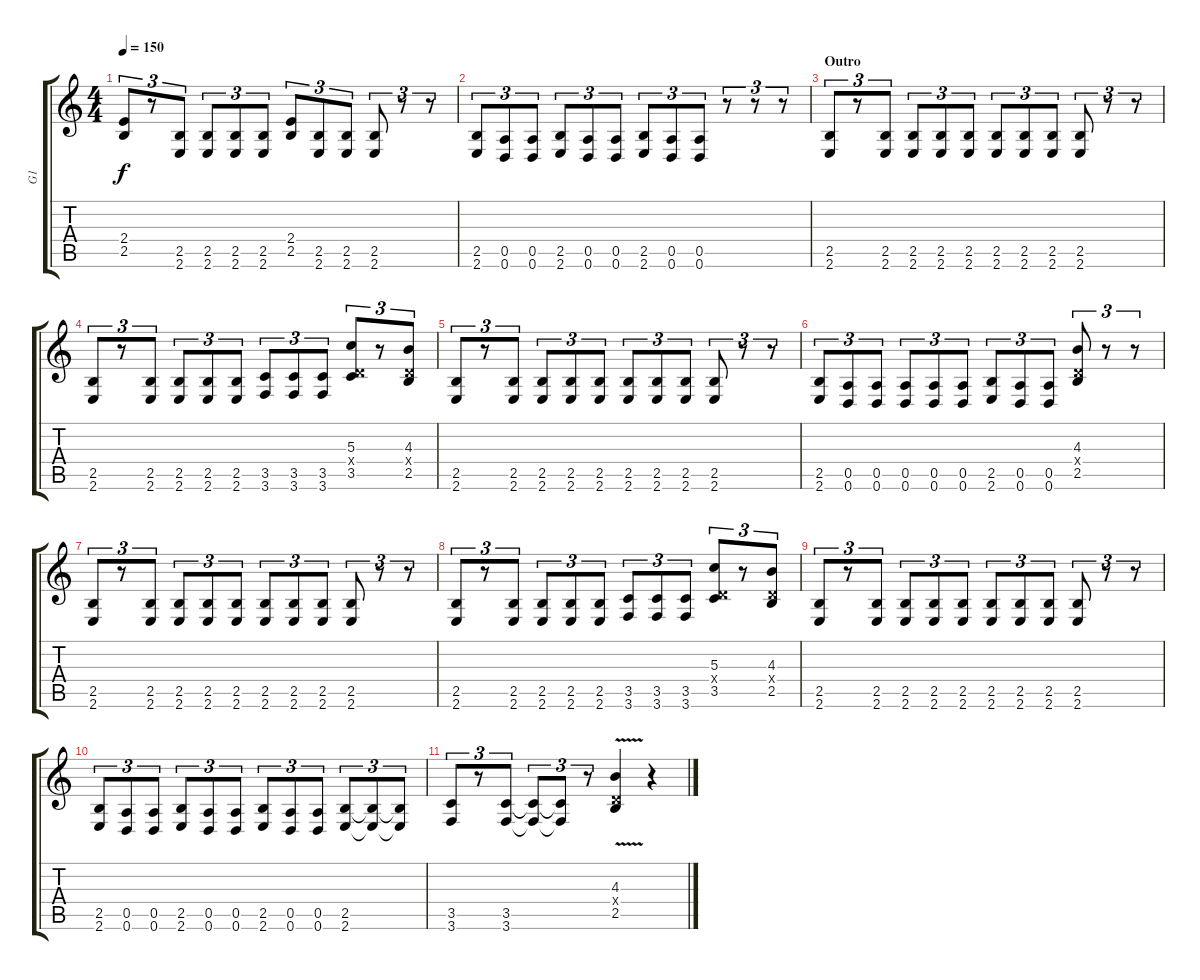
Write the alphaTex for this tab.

\track ("G1" "G1") {instrument distortionguitar}
\staff {score tabs}
\tuning (E4 B3 G3 D3 A2 D2) {hide}
\ts (4 4)
\tempo 150
\clef g2
\ks c
(2.4 2.5).8{tu (3 2) dy f} r.8{tu (3 2)} (2.5 2.6).8{tu (3 2)} (2.5 2.6).8{tu (3 2)} (2.5 2.6).8{tu (3 2)} (2.5 2.6).8{tu (3 2)} (2.4 2.5).8{tu (3 2)} (2.5 2.6).8{tu (3 2)} (2.5 2.6).8{tu (3 2)} (2.5 2.6).8{tu (3 2)} r.8{tu (3 2)} r.8{tu (3 2)} |
(2.5 2.6).8{tu (3 2)} (0.5 0.6).8{tu (3 2)} (0.5 0.6).8{tu (3 2)} (2.5 2.6).8{tu (3 2)} (0.5 0.6).8{tu (3 2)} (0.5 0.6).8{tu (3 2)} (2.5 2.6).8{tu (3 2)} (0.5 0.6).8{tu (3 2)} (0.5 0.6).8{tu (3 2)} r.8{tu (3 2)} r.8{tu (3 2)} r.8{tu (3 2)} |
\section ("" "Outro")
(2.5 2.6).8{tu (3 2)} r.8{tu (3 2)} (2.5 2.6).8{tu (3 2)} (2.5 2.6).8{tu (3 2)} (2.5 2.6).8{tu (3 2)} (2.5 2.6).8{tu (3 2)} (2.5 2.6).8{tu (3 2)} (2.5 2.6).8{tu (3 2)} (2.5 2.6).8{tu (3 2)} (2.5 2.6).8{tu (3 2)} r.8{tu (3 2)} r.8{tu (3 2)} |
(2.5 2.6).8{tu (3 2)} r.8{tu (3 2)} (2.5 2.6).8{tu (3 2)} (2.5 2.6).8{tu (3 2)} (2.5 2.6).8{tu (3 2)} (2.5 2.6).8{tu (3 2)} (3.5 3.6).8{tu (3 2)} (3.5 3.6).8{tu (3 2)} (3.5 3.6).8{tu (3 2)} (5.3 0.4{x} 3.5).8{tu (3 2)} r.8{tu (3 2)} (4.3 0.4{x} 2.5).8{tu (3 2)} |
(2.5 2.6).8{tu (3 2)} r.8{tu (3 2)} (2.5 2.6).8{tu (3 2)} (2.5 2.6).8{tu (3 2)} (2.5 2.6).8{tu (3 2)} (2.5 2.6).8{tu (3 2)} (2.5 2.6).8{tu (3 2)} (2.5 2.6).8{tu (3 2)} (2.5 2.6).8{tu (3 2)} (2.5 2.6).8{tu (3 2)} r.8{tu (3 2)} r.8{tu (3 2)} |
(2.5 2.6).8{tu (3 2)} (0.5 0.6).8{tu (3 2)} (0.5 0.6).8{tu (3 2)} (0.5 0.6).8{tu (3 2)} (0.5 0.6).8{tu (3 2)} (0.5 0.6).8{tu (3 2)} (2.5 2.6).8{tu (3 2)} (0.5 0.6).8{tu (3 2)} (0.5 0.6).8{tu (3 2)} (4.3 0.4{x} 2.5).8{tu (3 2)} r.8{tu (3 2)} r.8{tu (3 2)} |
(2.5 2.6).8{tu (3 2)} r.8{tu (3 2)} (2.5 2.6).8{tu (3 2)} (2.5 2.6).8{tu (3 2)} (2.5 2.6).8{tu (3 2)} (2.5 2.6).8{tu (3 2)} (2.5 2.6).8{tu (3 2)} (2.5 2.6).8{tu (3 2)} (2.5 2.6).8{tu (3 2)} (2.5 2.6).8{tu (3 2)} r.8{tu (3 2)} r.8{tu (3 2)} |
(2.5 2.6).8{tu (3 2)} r.8{tu (3 2)} (2.5 2.6).8{tu (3 2)} (2.5 2.6).8{tu (3 2)} (2.5 2.6).8{tu (3 2)} (2.5 2.6).8{tu (3 2)} (3.5 3.6).8{tu (3 2)} (3.5 3.6).8{tu (3 2)} (3.5 3.6).8{tu (3 2)} (5.3 0.4{x} 3.5).8{tu (3 2)} r.8{tu (3 2)} (4.3 0.4{x} 2.5).8{tu (3 2)} |
(2.5 2.6).8{tu (3 2)} r.8{tu (3 2)} (2.5 2.6).8{tu (3 2)} (2.5 2.6).8{tu (3 2)} (2.5 2.6).8{tu (3 2)} (2.5 2.6).8{tu (3 2)} (2.5 2.6).8{tu (3 2)} (2.5 2.6).8{tu (3 2)} (2.5 2.6).8{tu (3 2)} (2.5 2.6).8{tu (3 2)} r.8{tu (3 2)} r.8{tu (3 2)} |
(2.5 2.6).8{tu (3 2)} (0.5 0.6).8{tu (3 2)} (0.5 0.6).8{tu (3 2)} (2.5 2.6).8{tu (3 2)} (0.5 0.6).8{tu (3 2)} (0.5 0.6).8{tu (3 2)} (2.5 2.6).8{tu (3 2)} (0.5 0.6).8{tu (3 2)} (0.5 0.6).8{tu (3 2)} (2.5 2.6).8{tu (3 2)} (2.5{t} 2.6{t}).8{tu (3 2)} (2.5{t} 2.6{t}).8{tu (3 2)} |
(3.5 3.6).8{tu (3 2)} r.8{tu (3 2)} (3.5 3.6).8{tu (3 2)} (3.5{t} 3.6{t}).8{tu (3 2)} (3.5{t} 3.6{t}).8{tu (3 2)} r.8{tu (3 2)} (4.3{v} 0.4{x} 2.5{v}).4 r.4
